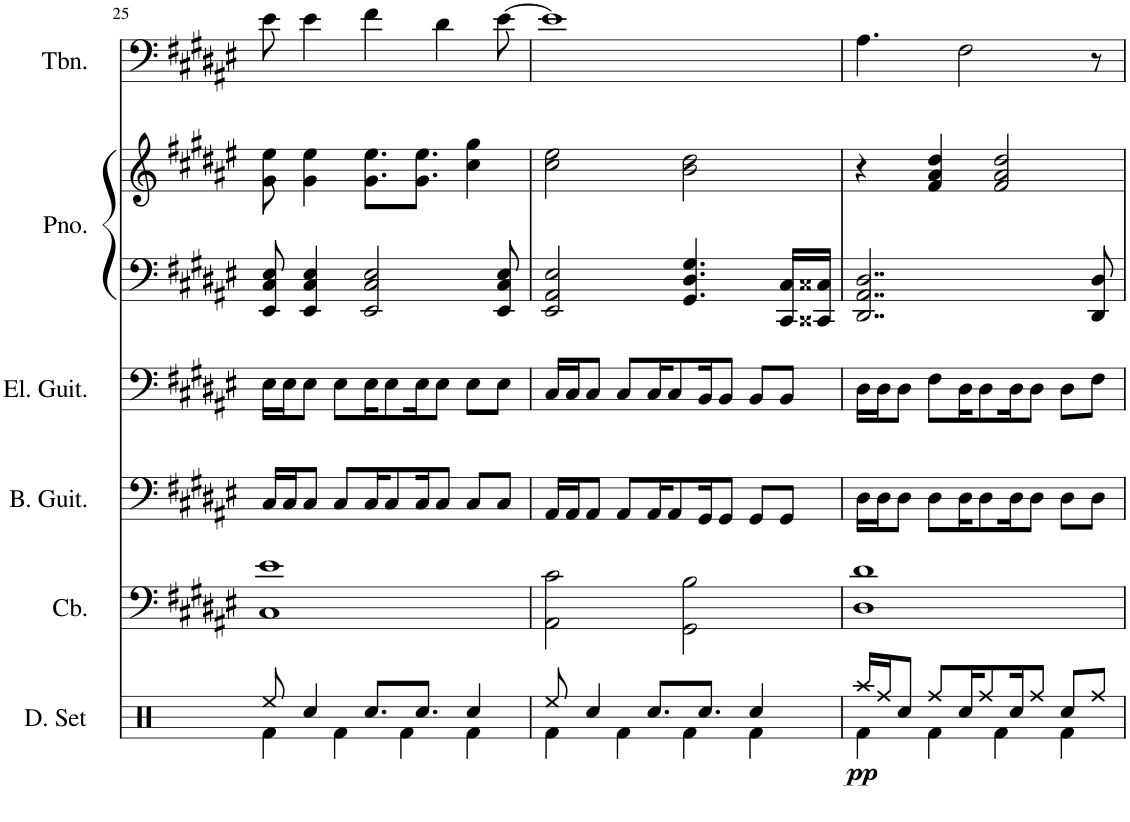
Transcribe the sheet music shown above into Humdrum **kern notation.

**kern	**dynam	**kern	**kern	**kern	**kern	**kern	**kern
*part6	*part6	*part5	*part4	*part3	*part2	*part2	*part1
*staff7	*staff7	*staff6	*staff5	*staff4	*staff3	*staff2	*staff1
*I"Drumset	*	*I"Contrabass	*I"Bass Guitar	*I"Electric Guitar	*I"Piano	*	*I"Trombone
*I'D. Set	*	*I'Cb.	*I'B. Guit.	*I'El. Guit.	*I'Pno.	*	*I'Tbn.
!!LO:PB:g=z
*clefX	*	*clefF4	*clefF4	*clefF4	*clefF4	*clefG2	*clefF4
*	*	*Trd7c12	*Trd7c12	*	*	*	*
*k[]	*	*k[f#c#g#d#a#e#]	*k[f#c#g#d#a#e#]	*k[f#c#g#d#a#e#]	*k[f#c#g#d#a#e#]	*k[f#c#g#d#a#e#]	*k[f#c#g#d#a#e#]
*M4/4	*	*M4/4	*M4/4	*M4/4	*M4/4	*M4/4	*M4/4
=25	=25	=25	=25	=25	=25	=25	=25
*^	*	*	*	*	*	*	*
8Ree/	4Rf\	.	1C# 1e#	16C#/LL	16E#\LL	8EE#/ 8C#/ 8E#/	8g#\ 8ee#\	8e#\
.	.	.	.	16C#/J	16E#\J	.	.	.
4Rcc/	.	.	.	8C#/J	8E#\J	4EE#/ 4C#/ 4E#/	4g#\ 4ee#\	4e#\
.	4Rf\	.	.	8C#/L	8E#\L	.	.	.
8.Rcc/L	.	.	.	16C#/K	16E#\K	2EE#/ 2C#/ 2E#/	8.g#\ 8.ee#\L	4f#\
.	.	.	.	8C#/	8E#\	.	.	.
.	4Rf\	.	.	.	.	.	.	.
8.Rcc/J	.	.	.	16C#/K	16E#\K	.	8.g#\ 8.ee#\J	.
.	.	.	.	8C#/J	8E#\J	.	.	4d#\
4Rcc/	4Rf\	.	.	8C#/L	8E#\L	.	4cc#\ 4gg#\	.
.	.	.	.	8C#/J	8E#\J	8EE#/ 8C#/ 8E#/	.	[8e#\
=26	=26	=26	=26	=26	=26	=26	=26	=26
8Ree/	4Rf\	.	2AA#\ 2c#\	16AA#/LL	16C#/LL	2EE#/ 2AA#/ 2E#/	2cc#\ 2ee#\	1e#]
.	.	.	.	16AA#/J	16C#/J	.	.	.
4Rcc/	.	.	.	8AA#/J	8C#/J	.	.	.
.	4Rf\	.	.	8AA#/L	8C#/L	.	.	.
8.Rcc/L	.	.	.	16AA#/K	16C#/K	.	.	.
.	.	.	.	8AA#/	8C#/	.	.	.
.	4Rf\	.	2GG#\ 2B\	.	.	4.GG#/ 4.D#/ 4.G#/	2b\ 2dd#\	.
8.Rcc/J	.	.	.	16GG#/K	16BB/K	.	.	.
.	.	.	.	8GG#/J	8BB/J	.	.	.
4Rcc/	4Rf\	.	.	8GG#/L	8BB/L	.	.	.
.	.	.	.	8GG#/J	8BB/J	16CC#/ 16C#/LL	.	.
.	.	.	.	.	.	16CC##X/ 16C##X/JJ	.	.
=27	=27	=27	=27	=27	=27	=27	=27	=27
!	!	!LO:DY:b	!	!	!	!	!	!
16Raa/LL	4Rf\	pp	1D# 1d#	16D#\LL	16D#\LL	2..DD#/ 2..AA#/ 2..D#/	4r	4.A#\
16Rff/J	.	.	.	16D#\J	16D#\J	.	.	.
8Rcc/J	.	.	.	8D#\J	8D#\J	.	.	.
8Rff/L	4Rf\	.	.	8D#\L	8F#\L	.	4f#/ 4a#/ 4dd#/	.
16Rcc/K	.	.	.	16D#\K	16D#\K	.	.	2F#\
8Rff/	.	.	.	8D#\	8D#\	.	.	.
.	4Rf\	.	.	.	.	.	2f#/ 2a#/ 2dd#/	.
16Rcc/K	.	.	.	16D#\K	16D#\K	.	.	.
8Rff/J	.	.	.	8D#\J	8D#\J	.	.	.
8Rcc/L	4Rf\	.	.	8D#\L	8D#\L	.	.	.
8Rff/J	.	.	.	8D#\J	8F#\J	8DD#/ 8D#/	.	8r
*v	*v	*	*	*	*	*	*	*
=	=	=	=	=	=	=	=
*-	*-	*-	*-	*-	*-	*-	*-
